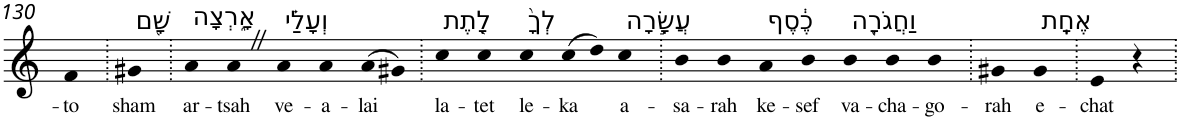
**kern	**text
*part1	*part1
*staff1	*staff1
*I"Piano	*
*I'Pno	*
!!LO:PB:g=z
*clefG2	*
*k[]	*
=130	=130
!	!LO:LY:b
4f	-to
=131.	=131.
!LO:TX:a:t=שָׁ֖ם	!
!	!LO:LY:b
4g#X	sham
=132.	=132.
!LO:TX:a:t=אָ֑רְצָה	!
!	!LO:LY:b
4a	ar-
!	!LO:LY:b
4aZ	-tsah
!LO:TX:a:t=וְעָלַ֗י	!
!	!LO:LY:b
4a	ve-
!	!LO:LY:b
4a	-a-
!	!LO:LY:b
(>8a	-lai
8g#X)	.
=133.	=133.
!LO:TX:a:t=לָ֤תֶת	!
!	!LO:LY:b
4cc	la-
!	!LO:LY:b
4cc	-tet
!LO:TX:a:t=לְךָ֙	!
!	!LO:LY:b
4cc	le-
!	!LO:LY:b
(>8cc	-ka
8dd)	.
!LO:TX:a:t=עֲשָׂ֣רָה	!
!	!LO:LY:b
4cc	a-
=134.	=134.
!	!LO:LY:b
4b	-sa-
!	!LO:LY:b
4b	-rah
!LO:TX:a:t=כֶ֔סֶף	!
!	!LO:LY:b
4a	ke-
!	!LO:LY:b
4b	-sef
!LO:TX:a:t=וַחֲגֹרָ֖ה	!
!	!LO:LY:b
4b	va-
!	!LO:LY:b
4b	-cha-
!	!LO:LY:b
4b	-go-
=135.	=135.
!	!LO:LY:b
4g#X	-rah
!LO:TX:a:t=אֶחָֽת	!
!	!LO:LY:b
4g#	e-
=136.	=136.
!	!LO:LY:b
4e	-chat
4r	.
=.	=.
*-	*-
